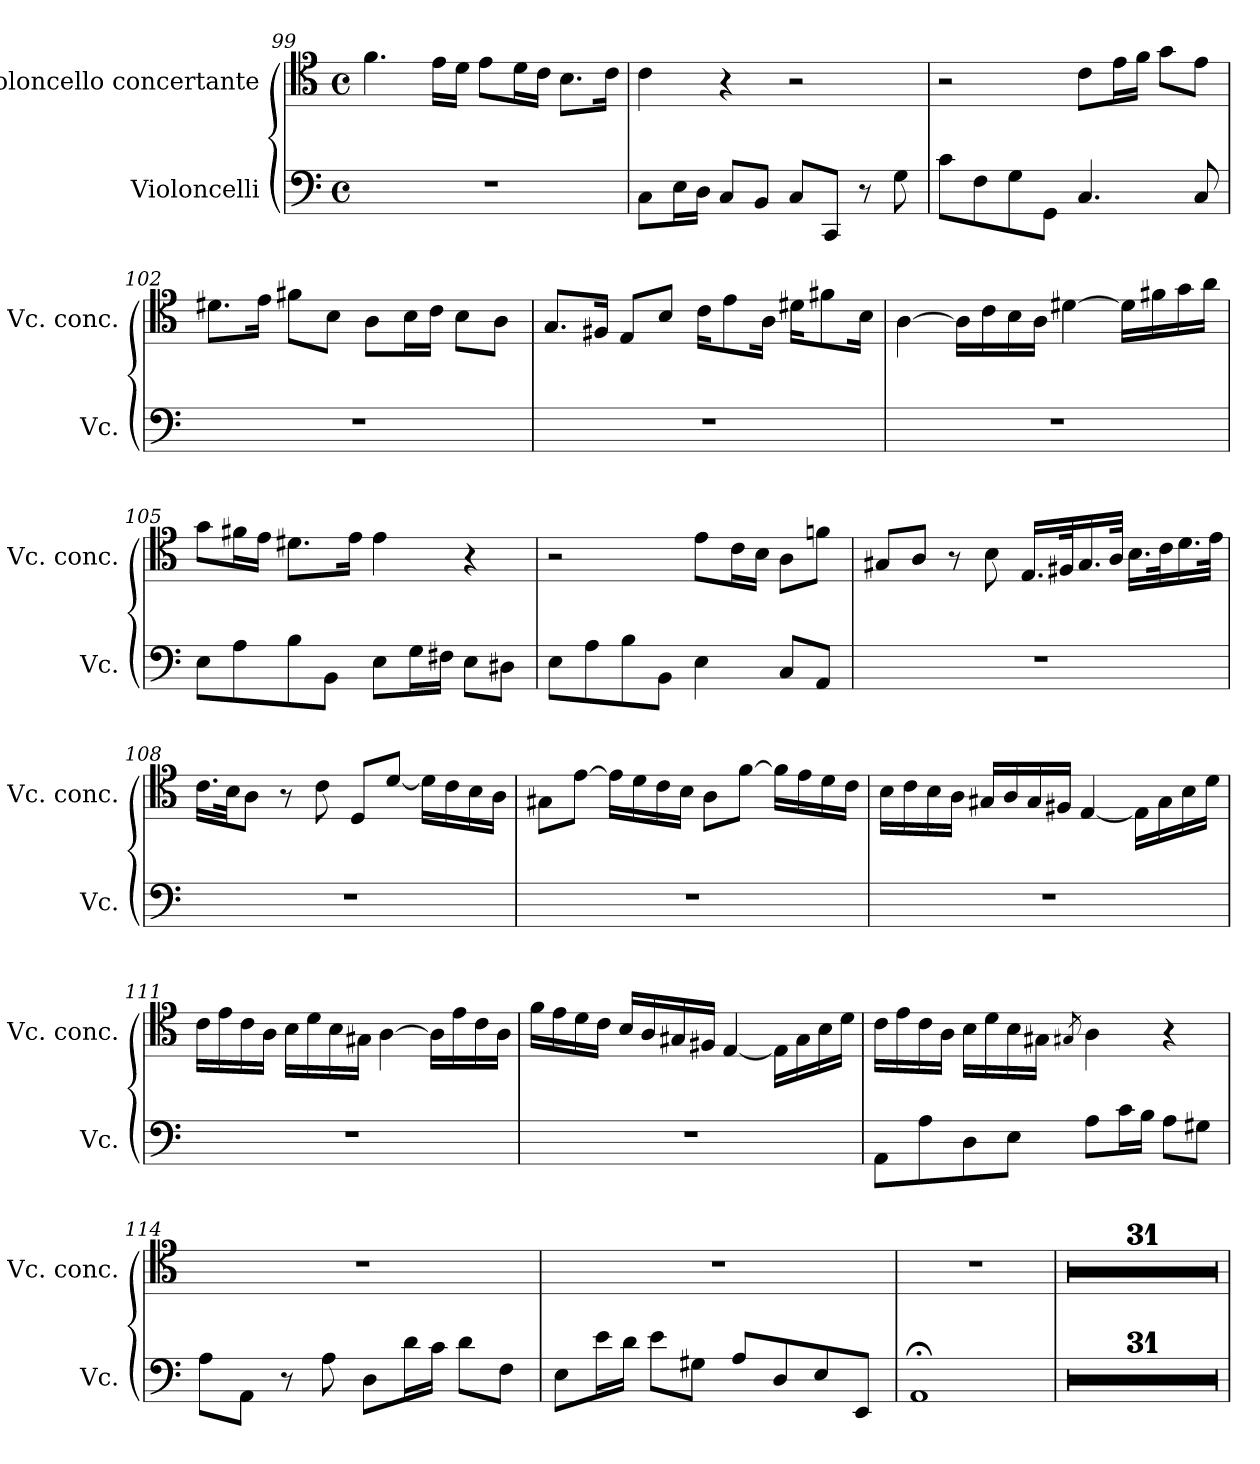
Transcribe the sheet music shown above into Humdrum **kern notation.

**kern	**kern
*part2	*part1
*staff2	*staff1
*I"Violoncelli	*I"Violoncello concertante
*I'Vc.	*I'Vc. conc.
*clefF4	*clefC4
*k[]	*k[]
*M4/4	*M4/4
*met(c)	*met(c)
=99	=99
1r	4.f\
.	16e\LL
.	16d\JJ
.	8e\L
.	16d\L
.	16c\JJ
.	8.B\L
.	16c\Jk
=100	=100
8C\L	4c\
16E\L	.
16D\JJ	.
8C/L	4r
8BB/J	.
8C/L	2r
8CC/J	.
8r	.
8G\	.
=101	=101
8c\L	2r
8F\	.
8G\	.
8GG\J	.
4.C/	8c\L
.	16e\L
.	16f\JJ
.	8g\L
8C/	8e\J
=102	=102
1r	8.d#X\L
.	16e\Jk
.	8f#X\L
.	8B\J
.	8A\L
.	16B\L
.	16c\JJ
.	8B\L
.	8A\J
=103	=103
1r	8.G/L
.	16F#X/Jk
.	8E/L
.	8B/J
.	16c\KL
.	8e\
.	16A\Jk
.	16d#X\KL
.	8f#X\
.	16B\Jk
=104	=104
1r	[4A\
.	16A\LL]
.	16c\
.	16B\
.	16A\JJ
.	[4d#X\
.	16d#\LL]
.	16f#X\
.	16g\
.	16a\JJ
!!LO:PB:g=z
=105	=105
8E\L	8g\L
8A\	16f#X\L
.	16e\JJ
8B\	8.d#X\L
8BB\J	.
.	16e\Jk
8E\L	4e\
16G\L	.
16F#X\JJ	.
8E\L	4r
8D#X\J	.
=106	=106
8E\L	2r
8A\	.
8B\	.
8BB\J	.
4E\	8e\L
.	16c\L
.	16B\JJ
8C/L	8A\L
8AA/J	8fn\J
=107	=107
1r	8G#X/L
.	8A/J
.	8r
.	8B\
.	16.E/LL
.	32F#X/K
.	16.G#/
.	32A/JJk
.	16.B\LL
.	32c\K
.	16.d\
.	32e\JJk
=108	=108
1r	16.c\LL
.	32B\JK
.	8A\J
.	8r
.	8c\
.	8D/L
.	[8d/J
.	16d\LL]
.	16c\
.	16B\
.	16A\JJ
=109	=109
1r	8G#X\L
.	[8e\J
.	16e\LL]
.	16d\
.	16c\
.	16B\JJ
.	8A\L
.	[8f\J
.	16f\LL]
.	16e\
.	16d\
.	16c\JJ
=110	=110
1r	16B\LL
.	16c\
.	16B\
.	16A\JJ
.	16G#X/LL
.	16A/
.	16G#/
.	16F#X/JJ
.	[4E/
.	16E\LL]
.	16G#\
.	16B\
.	16d\JJ
!!LO:LB:g=z
=111	=111
1r	16c\LL
.	16e\
.	16c\
.	16A\JJ
.	16B\LL
.	16d\
.	16B\
.	16G#X\JJ
.	[4A\
.	16A\LL]
.	16e\
.	16c\
.	16A\JJ
=112	=112
1r	16f\LL
.	16e\
.	16d\
.	16c\JJ
.	16B/LL
.	16A/
.	16G#X/
.	16F#X/JJ
.	[4E/
.	16E\LL]
.	16G#\
.	16B\
.	16d\JJ
=113	=113
8AA\L	16c\LL
.	16e\
8A\	16c\
.	16A\JJ
8D\	16B\LL
.	16d\
8E\J	16B\
.	16G#X\JJ
.	8qG#X/
8A\L	4A\
16c\L	.
16B\JJ	.
8A\L	4r
8G#X\J	.
=114	=114
8A\L	1r
8AA\J	.
8r	.
8A\	.
8D\L	.
16d\L	.
16c\JJ	.
8d\L	.
8F\J	.
=115	=115
8E\L	1r
16e\L	.
16d\JJ	.
8e\L	.
8G#X\J	.
8A/L	.
8D/	.
8E/	.
8EE/J	.
=116	=116
1AA;<	1r
=117	=117
1r	1r
=118	=118
1r	1r
=119	=119
1r	1r
=120	=120
1r	1r
=121	=121
1r	1r
=122	=122
1r	1r
=123	=123
1r	1r
!!LO:LB:g=z
=124	=124
1r	1r
=125	=125
1r	1r
=126	=126
1r	1r
=127	=127
1r	1r
=128	=128
1r	1r
=129	=129
1r	1r
=130	=130
1r	1r
=131	=131
1r	1r
=132	=132
1r	1r
=133	=133
1r	1r
=134	=134
1r	1r
=135	=135
1r	1r
=136	=136
1r	1r
=137	=137
1r	1r
=138	=138
1r	1r
=139	=139
1r	1r
=140	=140
1r	1r
=141	=141
1r	1r
=142	=142
1r	1r
=143	=143
1r	1r
=144	=144
1r	1r
=145	=145
1r	1r
=146	=146
1r	1r
=147	=147
1r	1r
=	=
*-	*-
